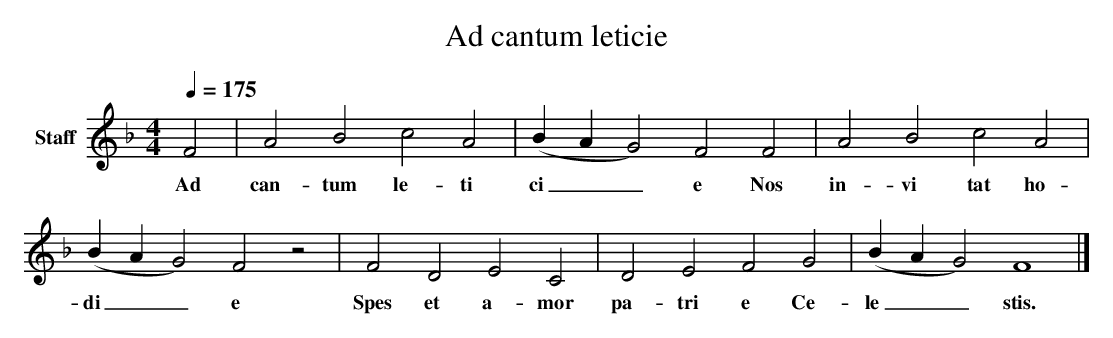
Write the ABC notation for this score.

X:1
T: Ad cantum leticie
L: 1/4
M: 4/4
Q: 1/4=175
V: P1 name="Staff"
K: F
[V: P1]  F2 | A2 B2 c2 A2 | (B A G2) F2 F2 | A2 B2 c2 A2 | (B A G2) F2z2 | F2 D2 E2 C2 | D2 E2 F2 G2 | (B A G2) F4|]
w: Ad can- tum le- ti ci__ e Nos in- vi tat ho- di__ e Spes et a- mor pa- tri e Ce- le__ stis.
